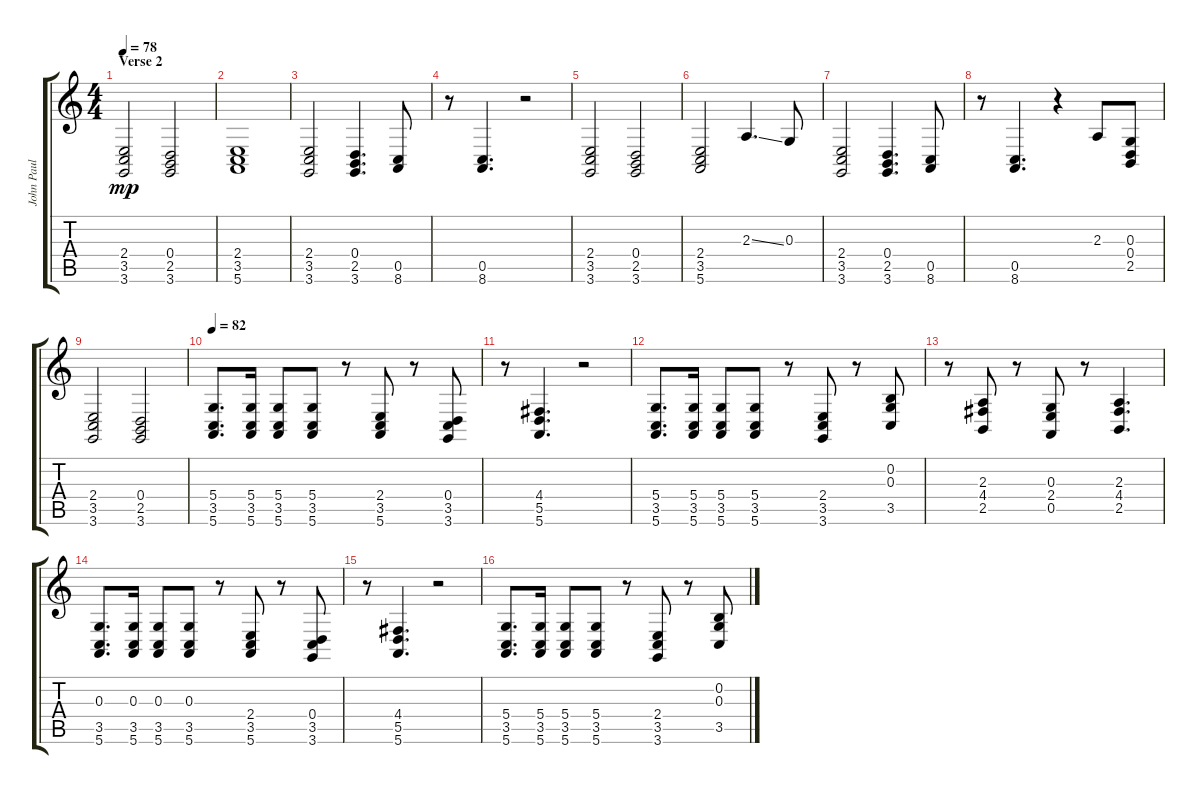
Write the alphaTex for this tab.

\track ("John Paul Jones - Keyboard 1" "John Paul ") {instrument electricpiano2}
\staff {score tabs}
\tuning (E4 B3 G3 D3 A2 E2) {hide}
\ts (4 4)
\section ("" "Verse 2")
\tempo 78
\clef g2
\ks c
(2.4 3.5 3.6).2{dy mp} (0.4 2.5 3.6).2 |
(2.4 3.5 5.6).1 |
(2.4 3.5 3.6).2 (0.4 2.5 3.6).4{d} (0.5 8.6).8 |
r.8 (0.5 8.6).4{d} r.2 |
(2.4 3.5 3.6).2 (0.4 2.5 3.6).2 |
(2.4 3.5 5.6).2 2.3{ss}.4{d} 0.3.8 |
(2.4 3.5 3.6).2 (0.4 2.5 3.6).4{d} (0.5 8.6).8 |
r.8 (0.5 8.6).4{d} r.4 2.3.8 (0.3 0.4 2.5).8 |
(2.4 3.5 3.6).2 (0.4 2.5 3.6).2 |
\tempo 82
(5.4 3.5 5.6).8{d} (5.4 3.5 5.6).16 (5.4 3.5 5.6).8 (5.4 3.5 5.6).8 r.8 (2.4 3.5 5.6).8 r.8 (0.4 3.5 3.6).8 |
r.8 (4.4 5.5 5.6).4{d} r.2 |
(5.4 3.5 5.6).8{d} (5.4 3.5 5.6).16 (5.4 3.5 5.6).8 (5.4 3.5 5.6).8 r.8 (2.4 3.5 3.6).8 r.8 (0.2 0.3 3.5).8 |
r.8 (2.3 4.4 2.5).8 r.8 (0.3 2.4 0.5).8 r.8 (2.3 4.4 2.5).4{d} |
(0.3 3.5 5.6).8{d} (0.3 3.5 5.6).16 (0.3 3.5 5.6).8 (0.3 3.5 5.6).8 r.8 (2.4 3.5 5.6).8 r.8 (0.4 3.5 3.6).8 |
r.8 (4.4 5.5 5.6).4{d} r.2 |
(5.4 3.5 5.6).8{d} (5.4 3.5 5.6).16 (5.4 3.5 5.6).8 (5.4 3.5 5.6).8 r.8 (2.4 3.5 3.6).8 r.8 (0.2 0.3 3.5).8
